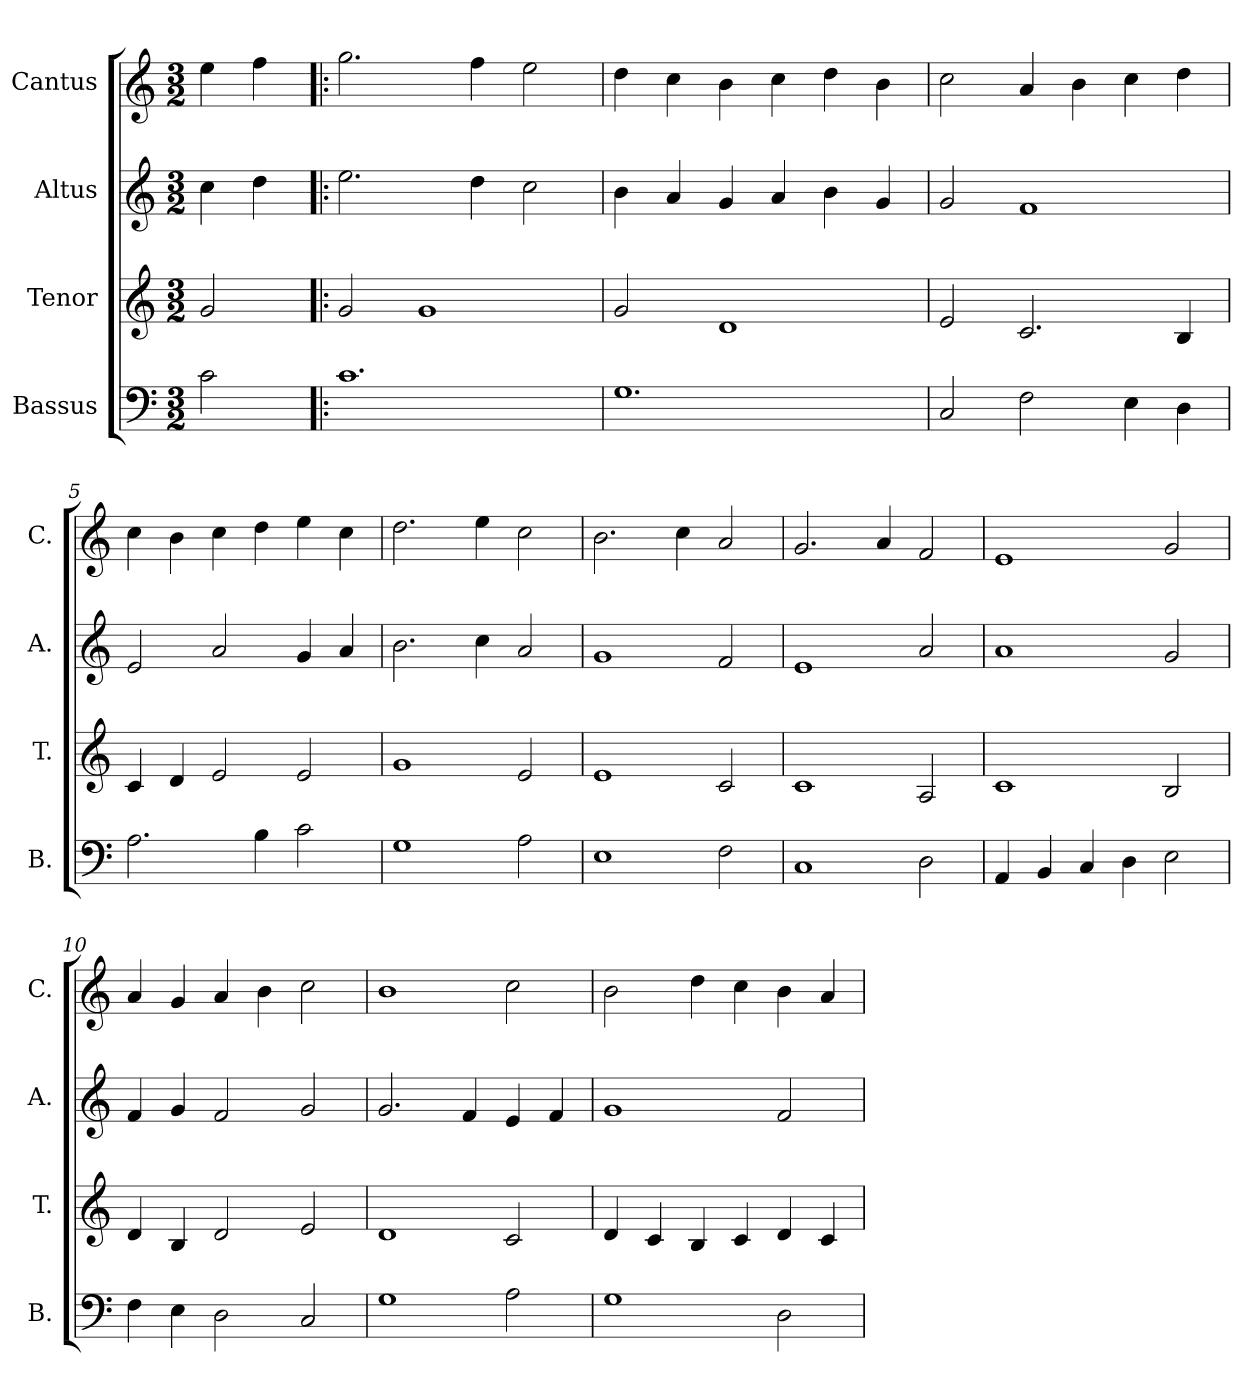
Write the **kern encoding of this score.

**kern	**kern	**kern	**kern
*part4	*part3	*part2	*part1
*staff4	*staff3	*staff2	*staff1
*I"Bassus	*I"Tenor	*I"Altus	*I"Cantus
*I'B.	*I'T.	*I'A.	*I'C.
*clefF4	*clefG2	*clefG2	*clefG2
*k[]	*k[]	*k[]	*k[]
*C:	*C:	*C:	*C:
*M3/2	*M3/2	*M3/2	*M3/2
=1	=1	=1	=1
2c\	2g/	4cc\	4ee\
.	.	4dd\	4ff\
=2!|:	=2!|:	=2!|:	=2!|:
1.c\	2g/	2.ee\	2.gg\
.	1g/	.	.
.	.	4dd\	4ff\
.	.	2cc\	2ee\
=3	=3	=3	=3
1.G\	2g/	4b\	4dd\
.	.	4a/	4cc\
.	1d/	4g/	4b\
.	.	4a/	4cc\
.	.	4b\	4dd\
.	.	4g/	4b\
=4	=4	=4	=4
2C/	2e/	2g/	2cc\
2F\	2.c/	1f/	4a/
.	.	.	4b\
4E\	.	.	4cc\
4D\	4B/	.	4dd\
=5	=5	=5	=5
2.A\	4c/	2e/	4cc\
.	4d/	.	4b\
.	2e/	2a/	4cc\
4B\	.	.	4dd\
2c\	2e/	4g/	4ee\
.	.	4a/	4cc\
=6	=6	=6	=6
1G\	1g/	2.b\	2.dd\
.	.	4cc\	4ee\
2A\	2e/	2a/	2cc\
=7	=7	=7	=7
1E\	1e/	1g/	2.b\
.	.	.	4cc\
2F\	2c/	2f/	2a/
=8	=8	=8	=8
1C/	1c/	1e/	2.g/
.	.	.	4a/
2D\	2A/	2a/	2f/
=9	=9	=9	=9
4AA/	1c/	1a/	1e/
4BB/	.	.	.
4C/	.	.	.
4D\	.	.	.
2E\	2B/	2g/	2g/
!!LO:LB:g=z
=10	=10	=10	=10
4F\	4d/	4f/	4a/
4E\	4B/	4g/	4g/
2D\	2d/	2f/	4a/
.	.	.	4b\
2C/	2e/	2g/	2cc\
=11	=11	=11	=11
1G\	1d/	2.g/	1b\
.	.	4f/	.
2A\	2c/	4e/	2cc\
.	.	4f/	.
=12	=12	=12	=12
1G\	4d/	1g/	2b\
.	4c/	.	.
.	4B/	.	4dd\
.	4c/	.	4cc\
2D\	4d/	2f/	4b\
.	4c/	.	4a/
=	=	=	=
*-	*-	*-	*-
